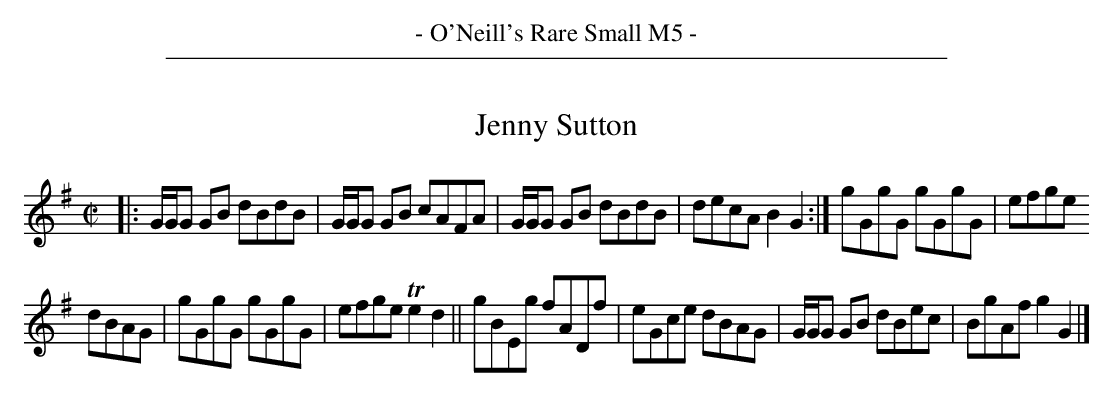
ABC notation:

X:1
T: Jenny Sutton
M: C|
L: 1/8
K: G
|:\
G/G/G GB dBdB | G/G/G GB cAFA | G/G/G GB dBdB | decA B2G2 :| gGgG gGgG | efge
dBAG | gGgG gGgG | efge Te2d2 || gBEg fADf | eGce dBAG | G/G/G GB dBec | BgAf  g2G2 |]
